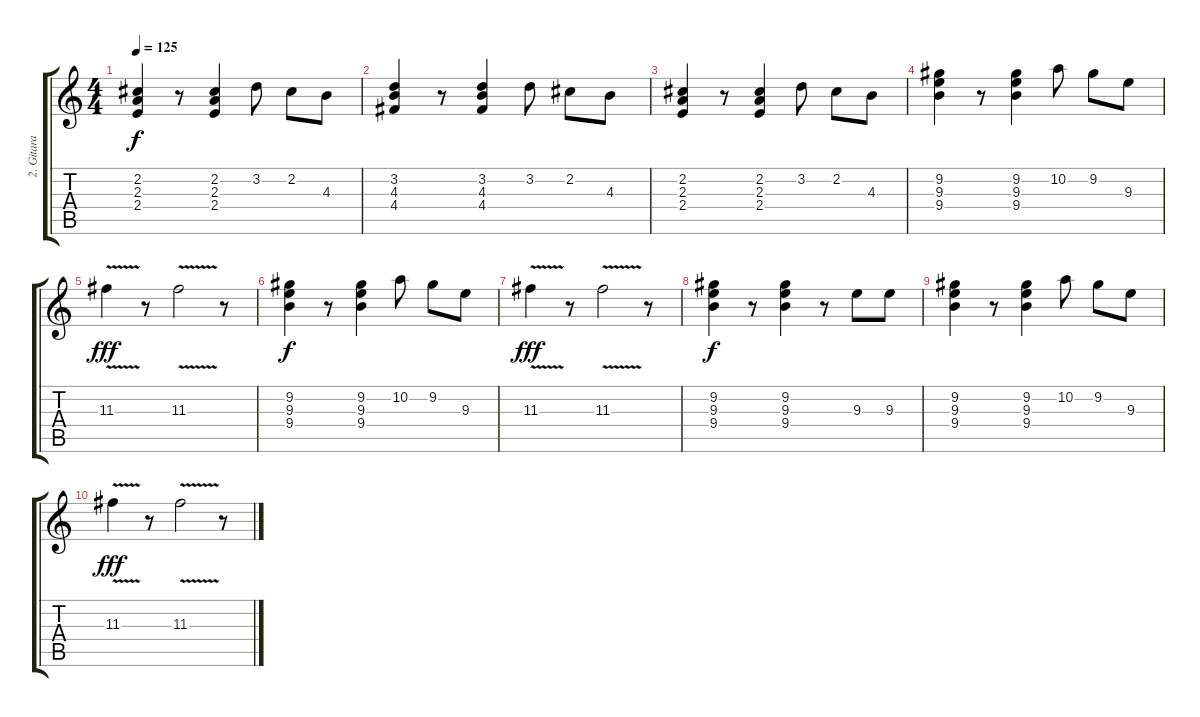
\track ("2. Gitara" "2. Gitara") {instrument acousticguitarsteel}
\staff {score tabs}
\tuning (E4 B3 G3 D3 A2 E2) {hide}
\ts (4 4)
\tempo 125
\clef g2
\ks c
(2.2 2.3 2.4).4{dy f} r.8 (2.2 2.3 2.4).4 3.2.8 2.2.8 4.3.8 |
(3.2 4.3 4.4).4 r.8 (3.2 4.3 4.4).4 3.2.8 2.2.8 4.3.8 |
(2.2 2.3 2.4).4 r.8 (2.2 2.3 2.4).4 3.2.8 2.2.8 4.3.8 |
(9.2 9.3 9.4).4 r.8 (9.2 9.3 9.4).4 10.2.8 9.2.8 9.3.8 |
11.3{v}.4{dy fff} r.8 11.3{v}.2 r.8 |
(9.2 9.3 9.4).4{dy f} r.8 (9.2 9.3 9.4).4 10.2.8 9.2.8 9.3.8 |
11.3{v}.4{dy fff} r.8 11.3{v}.2 r.8 |
(9.2 9.3 9.4).4{dy f} r.8 (9.2 9.3 9.4).4 r.8 9.3.8 9.3.8 |
(9.2 9.3 9.4).4 r.8 (9.2 9.3 9.4).4 10.2.8 9.2.8 9.3.8 |
11.3{v}.4{dy fff} r.8 11.3{v}.2 r.8
